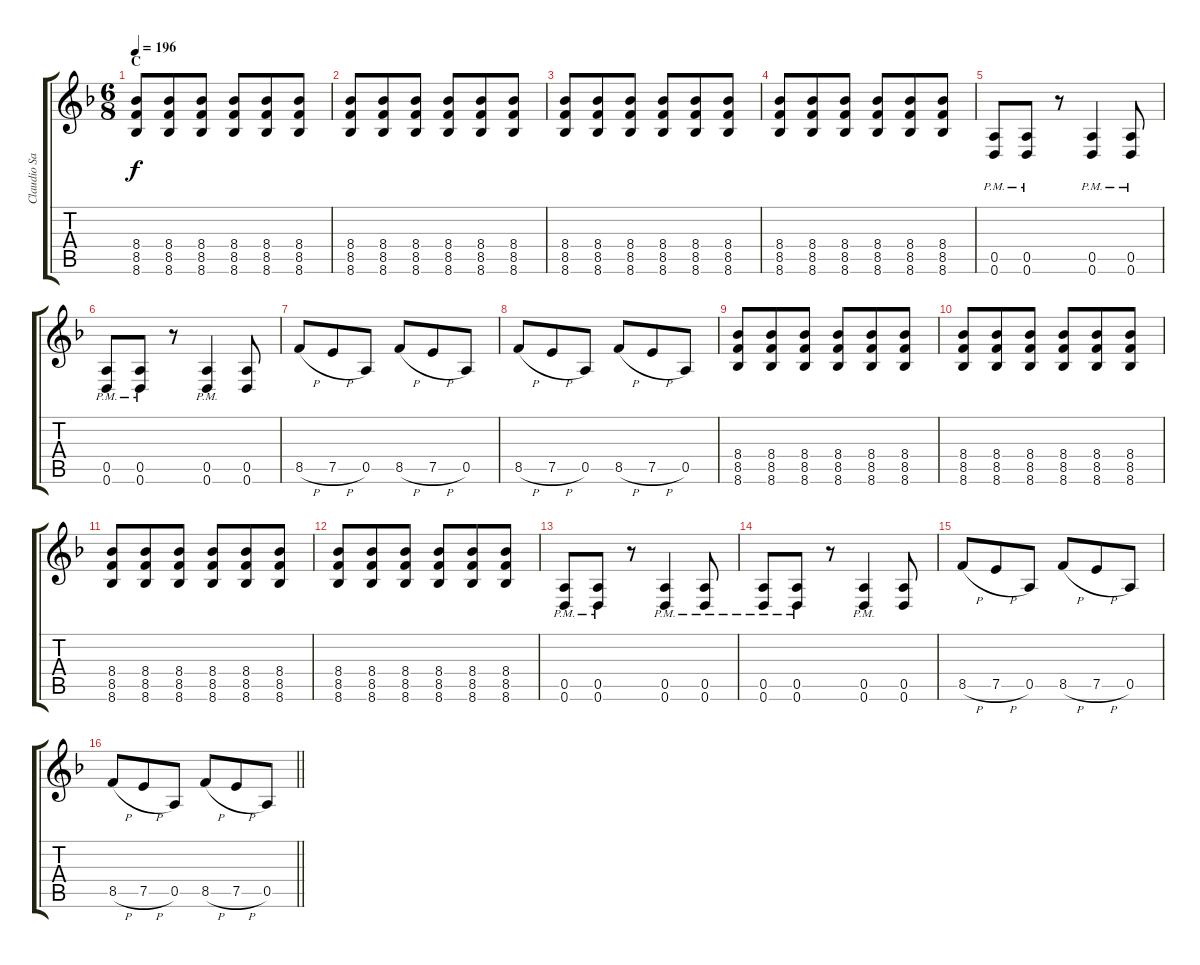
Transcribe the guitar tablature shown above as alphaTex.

\track ("Claudio Sanchez - Guitar" "Claudio Sa") {instrument distortionguitar}
\staff {score tabs}
\tuning (E4 B3 G3 D3 A2 D2) {hide}
\ts (6 8)
\section ("" "C")
\tempo 196
\clef g2
\ks f
(8.4 8.5 8.6).8{dy f} (8.4 8.5 8.6).8 (8.4 8.5 8.6).8 (8.4 8.5 8.6).8 (8.4 8.5 8.6).8 (8.4 8.5 8.6).8 |
(8.4 8.5 8.6).8 (8.4 8.5 8.6).8 (8.4 8.5 8.6).8 (8.4 8.5 8.6).8 (8.4 8.5 8.6).8 (8.4 8.5 8.6).8 |
(8.4 8.5 8.6).8 (8.4 8.5 8.6).8 (8.4 8.5 8.6).8 (8.4 8.5 8.6).8 (8.4 8.5 8.6).8 (8.4 8.5 8.6).8 |
(8.4 8.5 8.6).8 (8.4 8.5 8.6).8 (8.4 8.5 8.6).8 (8.4 8.5 8.6).8 (8.4 8.5 8.6).8 (8.4 8.5 8.6).8 |
(0.5{pm} 0.6{pm}).8 (0.5{pm} 0.6{pm}).8 r.8 (0.5{pm} 0.6{pm}).4 (0.5{pm} 0.6{pm}).8 |
(0.5{pm} 0.6{pm}).8 (0.5{pm} 0.6{pm}).8 r.8 (0.5{pm} 0.6{pm}).4 (0.5 0.6).8 |
8.5{h}.8 7.5{h}.8 0.5.8 8.5{h}.8 7.5{h}.8 0.5.8 |
8.5{h}.8 7.5{h}.8 0.5.8 8.5{h}.8 7.5{h}.8 0.5.8 |
(8.4 8.5 8.6).8 (8.4 8.5 8.6).8 (8.4 8.5 8.6).8 (8.4 8.5 8.6).8 (8.4 8.5 8.6).8 (8.4 8.5 8.6).8 |
(8.4 8.5 8.6).8 (8.4 8.5 8.6).8 (8.4 8.5 8.6).8 (8.4 8.5 8.6).8 (8.4 8.5 8.6).8 (8.4 8.5 8.6).8 |
(8.4 8.5 8.6).8 (8.4 8.5 8.6).8 (8.4 8.5 8.6).8 (8.4 8.5 8.6).8 (8.4 8.5 8.6).8 (8.4 8.5 8.6).8 |
(8.4 8.5 8.6).8 (8.4 8.5 8.6).8 (8.4 8.5 8.6).8 (8.4 8.5 8.6).8 (8.4 8.5 8.6).8 (8.4 8.5 8.6).8 |
(0.5{pm} 0.6{pm}).8 (0.5{pm} 0.6{pm}).8 r.8 (0.5{pm} 0.6{pm}).4 (0.5{pm} 0.6{pm}).8 |
(0.5{pm} 0.6{pm}).8 (0.5{pm} 0.6{pm}).8 r.8 (0.5{pm} 0.6{pm}).4 (0.5 0.6).8 |
8.5{h}.8 7.5{h}.8 0.5.8 8.5{h}.8 7.5{h}.8 0.5.8 |
\barLineRight lightlight
8.5{h}.8 7.5{h}.8 0.5.8 8.5{h}.8 7.5{h}.8 0.5.8
